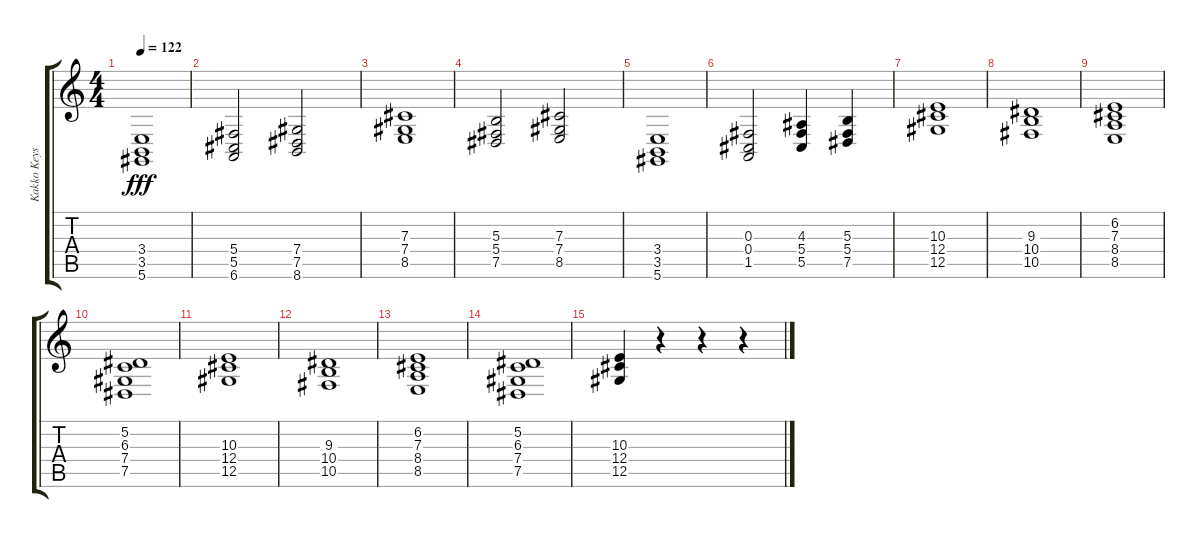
\track ("Kakko Keys - Strings" "Kakko Keys") {instrument stringensemble1}
\staff {score tabs}
\tuning (Eb4 Bb3 Gb3 Db3 Ab2 Eb2) {hide}
\ts (4 4)
\tempo 122
\clef g2
\ks c
(3.4 3.5 5.6).1{dy fff} |
(5.4 5.5 6.6).2 (7.4 7.5 8.6).2 |
(7.3 7.4 8.5).1 |
(5.3 5.4 7.5).2 (7.3 7.4 8.5).2 |
(3.4 3.5 5.6).1 |
(0.3 0.4 1.5).2 (4.3 5.4 5.5).4 (5.3 5.4 7.5).4 |
(10.3 12.4 12.5).1 |
(9.3 10.4 10.5).1 |
(6.2 7.3 8.4 8.5).1 |
(5.2 6.3 7.4 7.5).1 |
(10.3 12.4 12.5).1 |
(9.3 10.4 10.5).1 |
(6.2 7.3 8.4 8.5).1 |
(5.2 6.3 7.4 7.5).1 |
(10.3 12.4 12.5).4 r.4 r.4 r.4
